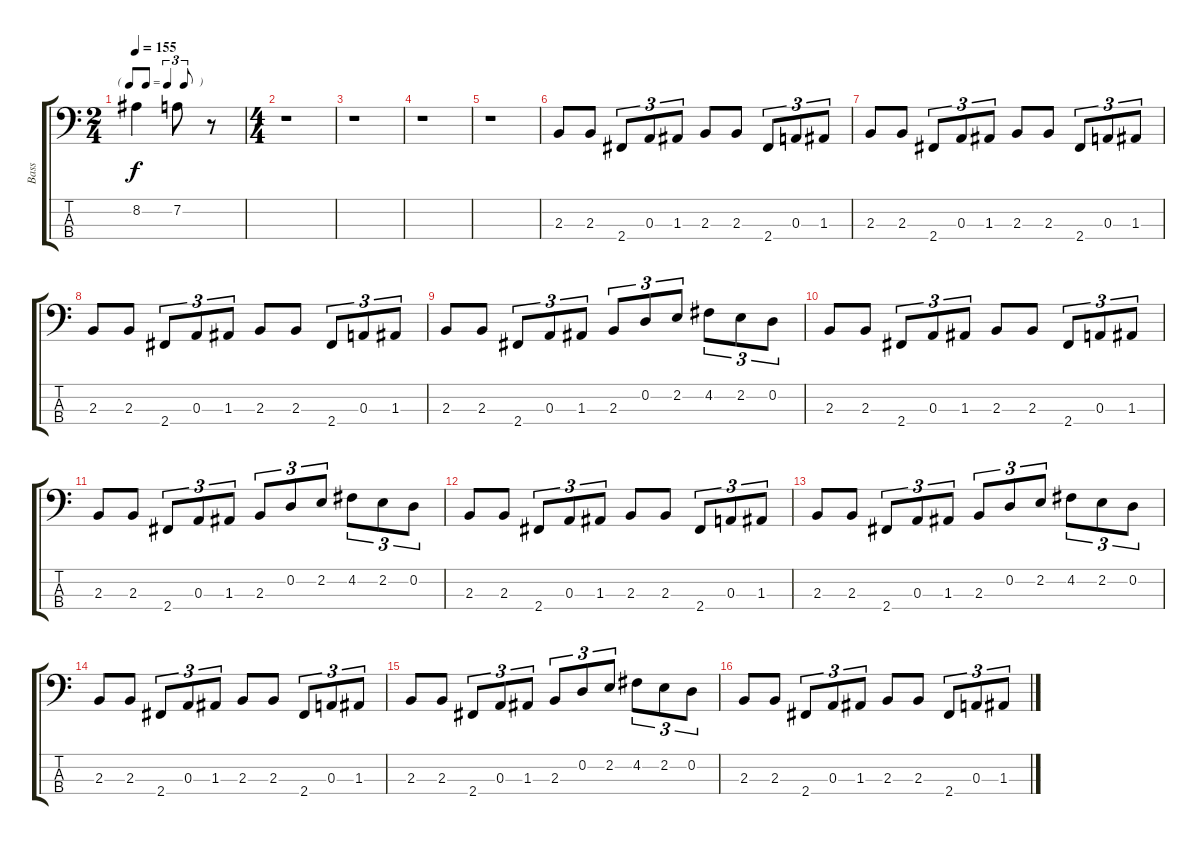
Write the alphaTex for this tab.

\track ("Bass" "Bass") {instrument electricbassfinger}
\staff {score tabs}
\tuning (G2 D2 A1 E1) {hide}
\ts (2 4)
\tf triplet8th
\tempo 155
\clef f4
\ks c
8.2.4{dy f} 7.2.8 r.8 |
\ts (4 4)
r.1 |
r.1 |
r.1 |
r.1 |
2.3.8 2.3.8 2.4.8{tu (3 2)} 0.3.8{tu (3 2)} 1.3.8{tu (3 2)} 2.3.8 2.3.8 2.4.8{tu (3 2)} 0.3.8{tu (3 2)} 1.3.8{tu (3 2)} |
2.3.8 2.3.8 2.4.8{tu (3 2)} 0.3.8{tu (3 2)} 1.3.8{tu (3 2)} 2.3.8 2.3.8 2.4.8{tu (3 2)} 0.3.8{tu (3 2)} 1.3.8{tu (3 2)} |
2.3.8 2.3.8 2.4.8{tu (3 2)} 0.3.8{tu (3 2)} 1.3.8{tu (3 2)} 2.3.8 2.3.8 2.4.8{tu (3 2)} 0.3.8{tu (3 2)} 1.3.8{tu (3 2)} |
2.3.8 2.3.8 2.4.8{tu (3 2)} 0.3.8{tu (3 2)} 1.3.8{tu (3 2)} 2.3.8{tu (3 2)} 0.2.8{tu (3 2)} 2.2.8{tu (3 2)} 4.2.8{tu (3 2)} 2.2.8{tu (3 2)} 0.2.8{tu (3 2)} |
2.3.8 2.3.8 2.4.8{tu (3 2)} 0.3.8{tu (3 2)} 1.3.8{tu (3 2)} 2.3.8 2.3.8 2.4.8{tu (3 2)} 0.3.8{tu (3 2)} 1.3.8{tu (3 2)} |
2.3.8 2.3.8 2.4.8{tu (3 2)} 0.3.8{tu (3 2)} 1.3.8{tu (3 2)} 2.3.8{tu (3 2)} 0.2.8{tu (3 2)} 2.2.8{tu (3 2)} 4.2.8{tu (3 2)} 2.2.8{tu (3 2)} 0.2.8{tu (3 2)} |
2.3.8 2.3.8 2.4.8{tu (3 2)} 0.3.8{tu (3 2)} 1.3.8{tu (3 2)} 2.3.8 2.3.8 2.4.8{tu (3 2)} 0.3.8{tu (3 2)} 1.3.8{tu (3 2)} |
2.3.8 2.3.8 2.4.8{tu (3 2)} 0.3.8{tu (3 2)} 1.3.8{tu (3 2)} 2.3.8{tu (3 2)} 0.2.8{tu (3 2)} 2.2.8{tu (3 2)} 4.2.8{tu (3 2)} 2.2.8{tu (3 2)} 0.2.8{tu (3 2)} |
2.3.8 2.3.8 2.4.8{tu (3 2)} 0.3.8{tu (3 2)} 1.3.8{tu (3 2)} 2.3.8 2.3.8 2.4.8{tu (3 2)} 0.3.8{tu (3 2)} 1.3.8{tu (3 2)} |
2.3.8 2.3.8 2.4.8{tu (3 2)} 0.3.8{tu (3 2)} 1.3.8{tu (3 2)} 2.3.8{tu (3 2)} 0.2.8{tu (3 2)} 2.2.8{tu (3 2)} 4.2.8{tu (3 2)} 2.2.8{tu (3 2)} 0.2.8{tu (3 2)} |
2.3.8 2.3.8 2.4.8{tu (3 2)} 0.3.8{tu (3 2)} 1.3.8{tu (3 2)} 2.3.8 2.3.8 2.4.8{tu (3 2)} 0.3.8{tu (3 2)} 1.3.8{tu (3 2)}
